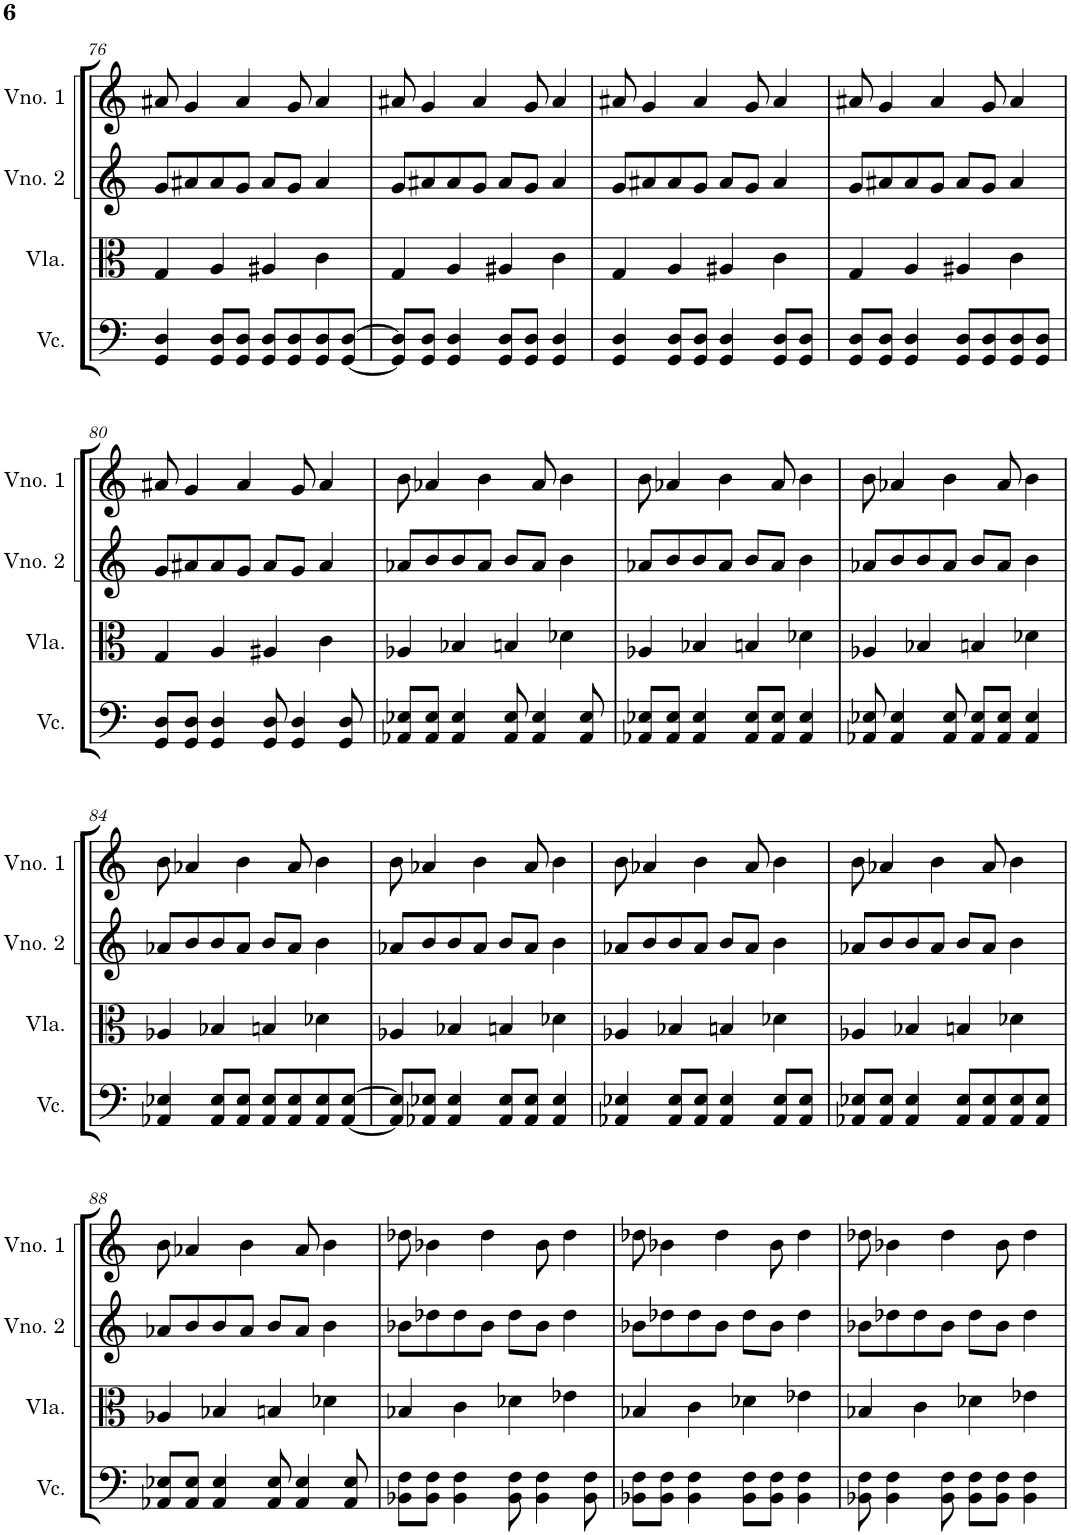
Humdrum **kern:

**kern	**kern	**kern	**kern
*part4	*part3	*part2	*part1
*staff4	*staff3	*staff2	*staff1
*I"Violoncelo	*I"Viola	*I"Violino 2	*I"Violino 1
*I'Vc.	*I'Vla.	*I'Vno. 2	*I'Vno. 1
!!LO:PB:g=z
*clefF4	*clefC3	*clefG2	*clefG2
*k[]	*k[]	*k[]	*k[]
*M4/4	*M4/4	*M4/4	*M4/4
=76	=76	=76	=76
4GG/ 4D/	4G/	8g/L	8a#X/
.	.	8a#X/	4g/
8GG/ 8D/L	4A/	8a#/	.
8GG/ 8D/J	.	8g/J	4a#/
8GG/ 8D/L	4A#X/	8a#/L	.
8GG/ 8D/	.	8g/J	8g/
8GG/ 8D/	4c\	4a#/	4a#/
[8GG/ [8D/J	.	.	.
=77	=77	=77	=77
8GG/] 8D/]L	4G/	8g/L	8a#X/
8GG/ 8D/J	.	8a#X/	4g/
4GG/ 4D/	4A/	8a#/	.
.	.	8g/J	4a#/
8GG/ 8D/L	4A#X/	8a#/L	.
8GG/ 8D/J	.	8g/J	8g/
4GG/ 4D/	4c\	4a#/	4a#/
=78	=78	=78	=78
4GG/ 4D/	4G/	8g/L	8a#X/
.	.	8a#X/	4g/
8GG/ 8D/L	4A/	8a#/	.
8GG/ 8D/J	.	8g/J	4a#/
4GG/ 4D/	4A#X/	8a#/L	.
.	.	8g/J	8g/
8GG/ 8D/L	4c\	4a#/	4a#/
8GG/ 8D/J	.	.	.
=79	=79	=79	=79
8GG/ 8D/L	4G/	8g/L	8a#X/
8GG/ 8D/J	.	8a#X/	4g/
4GG/ 4D/	4A/	8a#/	.
.	.	8g/J	4a#/
8GG/ 8D/L	4A#X/	8a#/L	.
8GG/ 8D/	.	8g/J	8g/
8GG/ 8D/	4c\	4a#/	4a#/
8GG/ 8D/J	.	.	.
!!LO:LB:g=z
=80	=80	=80	=80
8GG/ 8D/L	4G/	8g/L	8a#X/
8GG/ 8D/J	.	8a#X/	4g/
4GG/ 4D/	4A/	8a#/	.
.	.	8g/J	4a#/
8GG/ 8D/	4A#X/	8a#/L	.
4GG/ 4D/	.	8g/J	8g/
.	4c\	4a#/	4a#/
8GG/ 8D/	.	.	.
=81	=81	=81	=81
8AA-X/ 8E-X/L	4A-X/	8a-X/L	8b\
8AA-/ 8E-/J	.	8b/	4a-X/
4AA-/ 4E-/	4B-X/	8b/	.
.	.	8a-/J	4b\
8AA-/ 8E-/	4Bn/	8b/L	.
4AA-/ 4E-/	.	8a-/J	8a-/
.	4d-X\	4b\	4b\
8AA-/ 8E-/	.	.	.
=82	=82	=82	=82
8AA-X/ 8E-X/L	4A-X/	8a-X/L	8b\
8AA-/ 8E-/J	.	8b/	4a-X/
4AA-/ 4E-/	4B-X/	8b/	.
.	.	8a-/J	4b\
8AA-/ 8E-/L	4Bn/	8b/L	.
8AA-/ 8E-/J	.	8a-/J	8a-/
4AA-/ 4E-/	4d-X\	4b\	4b\
=83	=83	=83	=83
8AA-X/ 8E-X/	4A-X/	8a-X/L	8b\
4AA-/ 4E-/	.	8b/	4a-X/
.	4B-X/	8b/	.
8AA-/ 8E-/	.	8a-/J	4b\
8AA-/ 8E-/L	4Bn/	8b/L	.
8AA-/ 8E-/J	.	8a-/J	8a-/
4AA-/ 4E-/	4d-X\	4b\	4b\
!!LO:LB:g=z
=84	=84	=84	=84
4AA-X/ 4E-X/	4A-X/	8a-X/L	8b\
.	.	8b/	4a-X/
8AA-/ 8E-/L	4B-X/	8b/	.
8AA-/ 8E-/J	.	8a-/J	4b\
8AA-/ 8E-/L	4Bn/	8b/L	.
8AA-/ 8E-/	.	8a-/J	8a-/
8AA-/ 8E-/	4d-X\	4b\	4b\
[8AA-/ [8E-/J	.	.	.
=85	=85	=85	=85
8AA-/] 8E-/]L	4A-X/	8a-X/L	8b\
8AA-X/ 8E-X/J	.	8b/	4a-X/
4AA-/ 4E-/	4B-X/	8b/	.
.	.	8a-/J	4b\
8AA-/ 8E-/L	4Bn/	8b/L	.
8AA-/ 8E-/J	.	8a-/J	8a-/
4AA-/ 4E-/	4d-X\	4b\	4b\
=86	=86	=86	=86
4AA-X/ 4E-X/	4A-X/	8a-X/L	8b\
.	.	8b/	4a-X/
8AA-/ 8E-/L	4B-X/	8b/	.
8AA-/ 8E-/J	.	8a-/J	4b\
4AA-/ 4E-/	4Bn/	8b/L	.
.	.	8a-/J	8a-/
8AA-/ 8E-/L	4d-X\	4b\	4b\
8AA-/ 8E-/J	.	.	.
=87	=87	=87	=87
8AA-X/ 8E-X/L	4A-X/	8a-X/L	8b\
8AA-/ 8E-/J	.	8b/	4a-X/
4AA-/ 4E-/	4B-X/	8b/	.
.	.	8a-/J	4b\
8AA-/ 8E-/L	4Bn/	8b/L	.
8AA-/ 8E-/	.	8a-/J	8a-/
8AA-/ 8E-/	4d-X\	4b\	4b\
8AA-/ 8E-/J	.	.	.
!!LO:LB:g=z
=88	=88	=88	=88
8AA-X/ 8E-X/L	4A-X/	8a-X/L	8b\
8AA-/ 8E-/J	.	8b/	4a-X/
4AA-/ 4E-/	4B-X/	8b/	.
.	.	8a-/J	4b\
8AA-/ 8E-/	4Bn/	8b/L	.
4AA-/ 4E-/	.	8a-/J	8a-/
.	4d-X\	4b\	4b\
8AA-/ 8E-/	.	.	.
=89	=89	=89	=89
8BB-X\ 8F\L	4B-X/	8b-X\L	8dd-X\
8BB-\ 8F\J	.	8dd-X\	4b-X\
4BB-\ 4F\	4c\	8dd-\	.
.	.	8b-\J	4dd-\
8BB-\ 8F\	4d-X\	8dd-\L	.
4BB-\ 4F\	.	8b-\J	8b-\
.	4e-X\	4dd-\	4dd-\
8BB-\ 8F\	.	.	.
=90	=90	=90	=90
8BB-X\ 8F\L	4B-X/	8b-X\L	8dd-X\
8BB-\ 8F\J	.	8dd-X\	4b-X\
4BB-\ 4F\	4c\	8dd-\	.
.	.	8b-\J	4dd-\
8BB-\ 8F\L	4d-X\	8dd-\L	.
8BB-\ 8F\J	.	8b-\J	8b-\
4BB-\ 4F\	4e-X\	4dd-\	4dd-\
=91	=91	=91	=91
8BB-X\ 8F\	4B-X/	8b-X\L	8dd-X\
4BB-\ 4F\	.	8dd-X\	4b-X\
.	4c\	8dd-\	.
8BB-\ 8F\	.	8b-\J	4dd-\
8BB-\ 8F\L	4d-X\	8dd-\L	.
8BB-\ 8F\J	.	8b-\J	8b-\
4BB-\ 4F\	4e-X\	4dd-\	4dd-\
=	=	=	=
*-	*-	*-	*-
